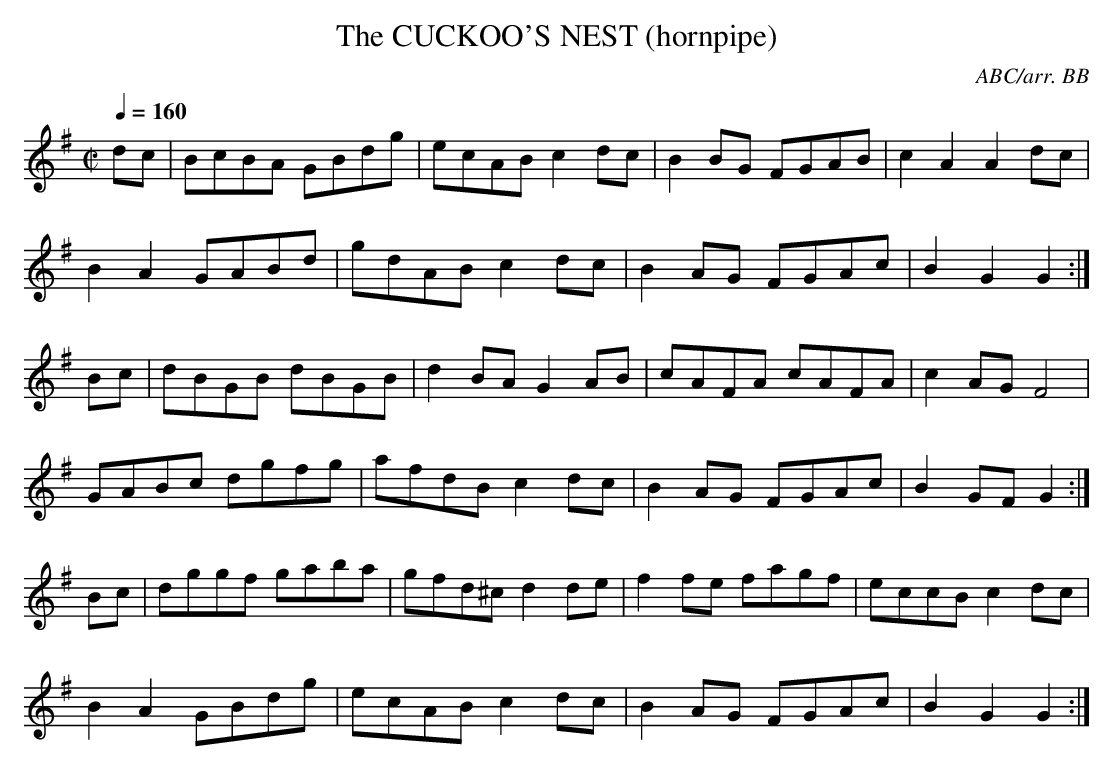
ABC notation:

X:1
T:CUCKOO'S NEST (hornpipe), The
C:ABC/arr. BB
Q:1/4=160
M:C|
K:G
dc|BcBA GBdg|ecAB c2dc|B2BG FGAB|c2A2A2 dc|
B2A2 GABd|gdAB c2dc|B2AG FGAc|B2G2G2:|
Bc|dBGB dBGB|d2BA G2 AB|cAFA cAFA|c2AG F4|
GABc dgfg|afdB c2 dc|B2AG FGAc|B2GF G2:|
Bc|dggf gaba|gfd^c d2 de|f2fe fagf|eccB c2dc|
B2A2 GBdg|ecAB c2dc|B2AG FGAc|B2G2G2:|
